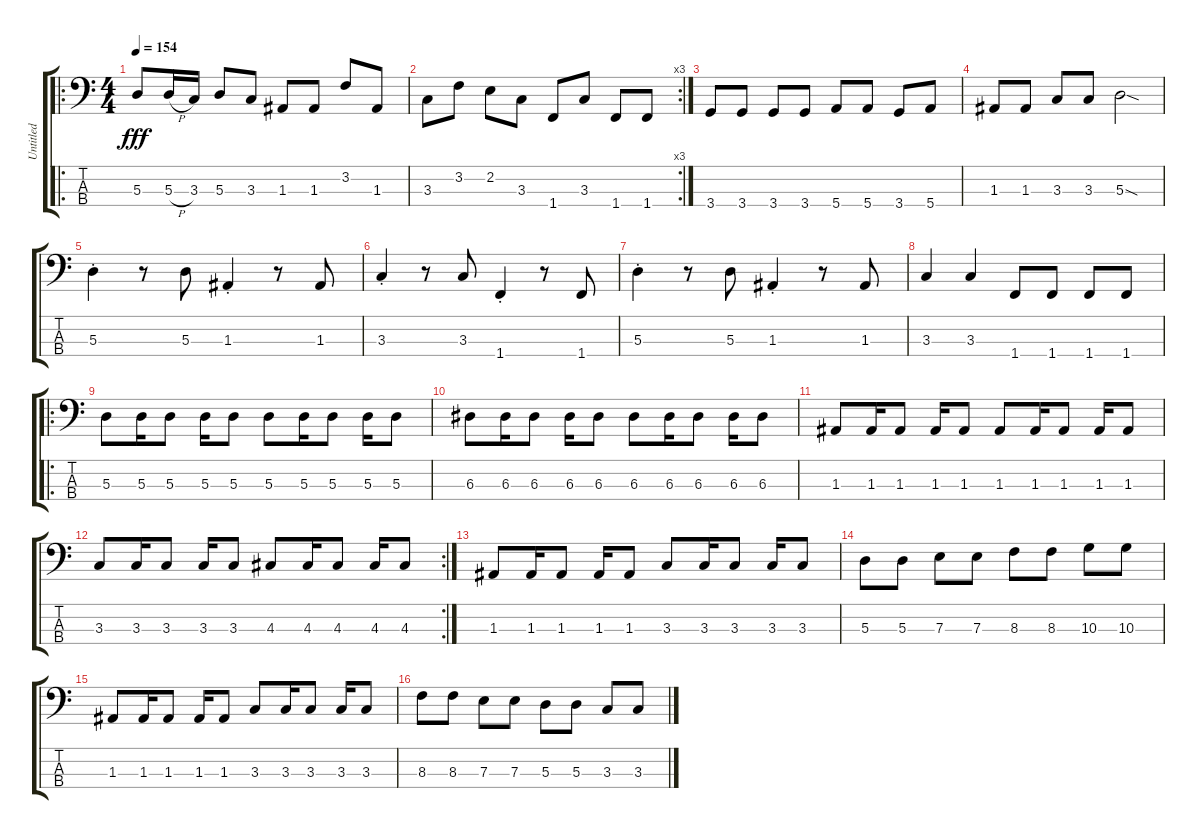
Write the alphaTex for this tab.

\track ("Untitled" "Untitled") {instrument electricbassfinger}
\staff {score tabs}
\tuning (G2 D2 A1 E1) {hide}
\ro
\ts (4 4)
\tempo 154
\clef f4
\ks c
5.3.8{dy fff} 5.3{h}.16 3.3.16 5.3.8 3.3.8 1.3.8 1.3.8 3.2.8 1.3.8 |
\rc 3
3.3.8 3.2.8 2.2.8 3.3.8 1.4.8 3.3.8 1.4.8 1.4.8 |
3.4.8 3.4.8 3.4.8 3.4.8 5.4.8 5.4.8 3.4.8 5.4.8 |
1.3.8 1.3.8 3.3.8 3.3.8 5.3{sod}.2 |
5.3{st}.4 r.8 5.3.8 1.3{st}.4 r.8 1.3.8 |
3.3{st}.4 r.8 3.3.8 1.4{st}.4 r.8 1.4.8 |
5.3{st}.4 r.8 5.3.8 1.3{st}.4 r.8 1.3.8 |
3.3.4 3.3.4 1.4.8 1.4.8 1.4.8 1.4.8 |
\ro
5.3.8{instrument electricbassfinger} 5.3.16 5.3.8 5.3.16 5.3.8 5.3.8 5.3.16 5.3.8 5.3.16 5.3.8 |
6.3.8 6.3.16 6.3.8 6.3.16 6.3.8 6.3.8 6.3.16 6.3.8 6.3.16 6.3.8 |
1.3.8 1.3.16 1.3.8 1.3.16 1.3.8 1.3.8 1.3.16 1.3.8 1.3.16 1.3.8 |
\rc 2
3.3.8 3.3.16 3.3.8 3.3.16 3.3.8 4.3.8 4.3.16 4.3.8 4.3.16 4.3.8 |
1.3.8 1.3.16 1.3.8 1.3.16 1.3.8 3.3.8 3.3.16 3.3.8 3.3.16 3.3.8 |
5.3.8 5.3.8 7.3.8 7.3.8 8.3.8 8.3.8 10.3.8 10.3.8 |
1.3.8 1.3.16 1.3.8 1.3.16 1.3.8 3.3.8 3.3.16 3.3.8 3.3.16 3.3.8 |
8.3.8 8.3.8 7.3.8 7.3.8 5.3.8 5.3.8 3.3.8 3.3.8
